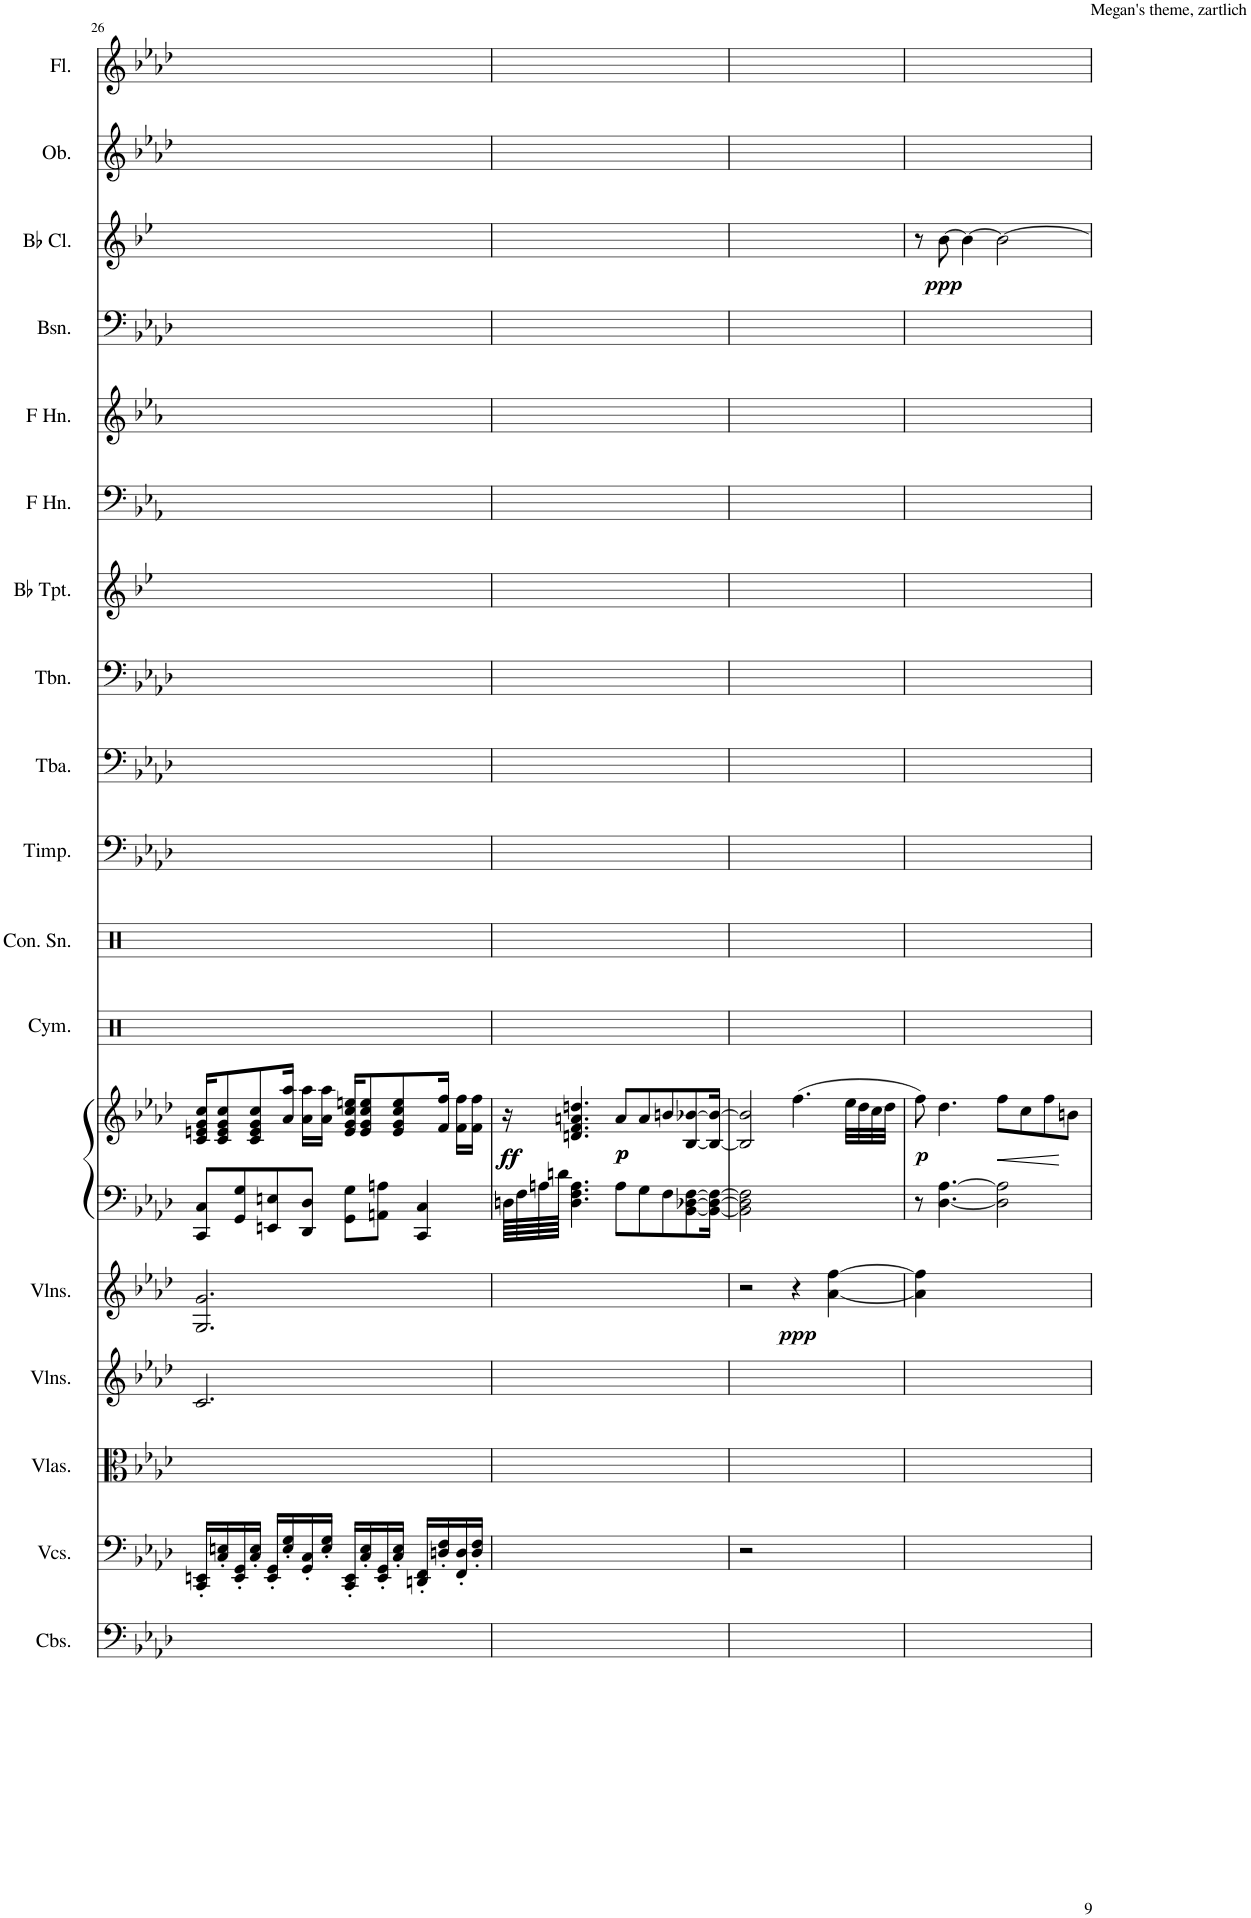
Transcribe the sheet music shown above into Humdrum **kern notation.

**kern	**kern	**kern	**kern	**kern	**dynam	**kern	**kern	**dynam	**kern	**kern	**kern	**kern	**kern	**kern	**kern	**kern	**kern	**kern	**dynam	**kern	**kern
*part18	*part17	*part16	*part15	*part14	*part14	*part13	*part13	*part13	*part12	*part11	*part10	*part9	*part8	*part7	*part6	*part5	*part4	*part3	*part3	*part2	*part1
*staff19	*staff18	*staff17	*staff16	*staff15	*staff15	*staff14	*staff13	*staff13/14	*staff12	*staff11	*staff10	*staff9	*staff8	*staff7	*staff6	*staff5	*staff4	*staff3	*staff3	*staff2	*staff1
*I"Contrabasses	*I"Violoncellos	*I"Violas	*I"Violins	*I"Violins	*	*I"Piano	*	*	*I"Cymbal	*I"Concert Snare Drum	*I"Timpani	*I"Tuba	*I"Trombone	*I"Bb Trumpet	*I"Horn in F	*I"Horn in F	*I"Bassoon	*I"Bb Clarinet	*	*I"Oboe	*I"Flute
*I'Cbs.	*I'Vcs.	*I'Vlas.	*I'Vlns.	*I'Vlns.	*	*I'Pno	*	*	*I'Cym.	*I'Con. Sn.	*I'Timp.	*I'Tba.	*I'Tbn.	*I'Bb Tpt.	*	*	*I'Bsn.	*I'Bb Cl.	*	*I'Ob.	*I'Fl.
!!LO:PB:g=z
*clefF4	*clefF4	*clefC3	*clefG2	*clefG2	*	*clefF4	*clefG2	*	*clefX	*clefX	*clefF4	*clefF4	*clefF4	*clefG2	*clefF4	*clefG2	*clefF4	*clefG2	*	*clefG2	*clefG2
*Trd7c12	*	*	*	*	*	*	*	*	*	*	*	*	*	*Trd1c2	*Trd4c7	*Trd4c7	*	*Trd1c2	*	*	*
*k[b-e-a-d-]	*k[b-e-a-d-]	*k[b-e-a-d-]	*k[b-e-a-d-]	*k[b-e-a-d-]	*	*k[b-e-a-d-]	*k[b-e-a-d-]	*	*k[]	*k[]	*k[b-e-a-d-]	*k[b-e-a-d-]	*k[b-e-a-d-]	*k[b-e-]	*k[b-e-a-]	*k[b-e-a-]	*k[b-e-a-d-]	*k[b-e-]	*	*k[b-e-a-d-]	*k[b-e-a-d-]
*f:	*f:	*f:	*f:	*f:	*	*f:	*f:	*	*	*	*f:	*f:	*f:	*g:	*c:	*c:	*f:	*g:	*	*f:	*f:
*M4/4	*M4/4	*M4/4	*M4/4	*M4/4	*	*M4/4	*M4/4	*	*M4/4	*M4/4	*M4/4	*M4/4	*M4/4	*M4/4	*M4/4	*M4/4	*M4/4	*M4/4	*	*M4/4	*M4/4
=26	=26	=26	=26	=26	=26	=26	=26	=26	=26	=26	=26	=26	=26	=26	=26	=26	=26	=26	=26	=26	=26
1ryy	16CC/' 16EEn/'LL	1ryy	2.c/	2.G/ 2.g/	.	8CC/ 8C/L	16c/ 16en/ 16g/ 16cc/KL	.	1ryy	1ryy	1ryy	1ryy	1ryy	1ryy	1ryy	1ryy	1ryy	1ryy	.	1ryy	1ryy
.	16C/' 16En/'	.	.	.	.	.	8c/ 8e/ 8g/ 8cc/	.	.	.	.	.	.	.	.	.	.	.	.	.	.
.	16EE/' 16GG/'	.	.	.	.	8GG/ 8G/	.	.	.	.	.	.	.	.	.	.	.	.	.	.	.
.	16C/' 16E/'JJ	.	.	.	.	.	8c/ 8e/ 8g/ 8cc/	.	.	.	.	.	.	.	.	.	.	.	.	.	.
.	16EE/' 16GG/'LL	.	.	.	.	8EEn/ 8En/	.	.	.	.	.	.	.	.	.	.	.	.	.	.	.
.	16E/' 16G/'	.	.	.	.	.	16a-/ 16aa-/Jk	.	.	.	.	.	.	.	.	.	.	.	.	.	.
.	16GG/' 16C/'	.	.	.	.	8DD-/ 8D-/J	16a-\ 16aa-\LL	.	.	.	.	.	.	.	.	.	.	.	.	.	.
.	16E/' 16G/'JJ	.	.	.	.	.	16a-\ 16aa-\JJ	.	.	.	.	.	.	.	.	.	.	.	.	.	.
.	16CC/' 16EE/'LL	.	.	.	.	8GG\ 8G\L	16e/ 16g/ 16cc/ 16een/KL	.	.	.	.	.	.	.	.	.	.	.	.	.	.
.	16C/' 16E/'	.	.	.	.	.	8e/ 8g/ 8cc/ 8ee/	.	.	.	.	.	.	.	.	.	.	.	.	.	.
.	16EE/' 16GG/'	.	.	.	.	8AAn\ 8An\J	.	.	.	.	.	.	.	.	.	.	.	.	.	.	.
.	16C/' 16E/'JJ	.	.	.	.	.	8e/ 8g/ 8cc/ 8ee/	.	.	.	.	.	.	.	.	.	.	.	.	.	.
.	16DDn/' 16FF/'LL	.	4ryy	4ryy	.	4CC/ 4C/	.	.	.	.	.	.	.	.	.	.	.	.	.	.	.
.	16Dn/' 16F/'	.	.	.	.	.	16f/ 16ff/Jk	.	.	.	.	.	.	.	.	.	.	.	.	.	.
.	16FF/' 16D/'	.	.	.	.	.	16f\ 16ff\LL	.	.	.	.	.	.	.	.	.	.	.	.	.	.
.	16D/' 16F/'JJ	.	.	.	.	.	16f\ 16ff\JJ	.	.	.	.	.	.	.	.	.	.	.	.	.	.
=27	=27	=27	=27	=27	=27	=27	=27	=27	=27	=27	=27	=27	=27	=27	=27	=27	=27	=27	=27	=27	=27
!	!	!	!	!	!	!	!	!LO:DY:b	!	!	!	!	!	!	!	!	!	!	!	!	!
!	!	!	!	!	!	!	!	!LO:DY:n=1:b	!	!	!	!	!	!	!	!	!	!	!	!	!
1ryy	1ryy	1ryy	1ryy	1ryy	.	64Dn\LLLL	16r	ff ff	1ryy	1ryy	1ryy	1ryy	1ryy	1ryy	1ryy	1ryy	1ryy	1ryy	.	1ryy	1ryy
.	.	.	.	.	.	64F\	.	.	.	.	.	.	.	.	.	.	.	.	.	.	.
.	.	.	.	.	.	64An\	.	.	.	.	.	.	.	.	.	.	.	.	.	.	.
.	.	.	.	.	.	64dn\JJJJ	.	.	.	.	.	.	.	.	.	.	.	.	.	.	.
.	.	.	.	.	.	4.D\ 4.F\ 4.A\	4.dn/ 4.f/ 4.an/ 4.ddn/	.	.	.	.	.	.	.	.	.	.	.	.	.	.
!	!	!	!	!	!	!	!	!LO:DY:n=2:b	!	!	!	!	!	!	!	!	!	!	!	!	!
!	!	!	!	!	!	!	!	!LO:DY:n=3:b	!	!	!	!	!	!	!	!	!	!	!	!	!
.	.	.	.	.	.	8A\L	8a/L	p p	.	.	.	.	.	.	.	.	.	.	.	.	.
.	.	.	.	.	.	8G\	8a/	.	.	.	.	.	.	.	.	.	.	.	.	.	.
.	.	.	.	.	.	8F\	8bn/	.	.	.	.	.	.	.	.	.	.	.	.	.	.
.	.	.	.	.	.	[8BB-\ [8D-X\ [8F\	[8B-/ [8b-X/	.	.	.	.	.	.	.	.	.	.	.	.	.	.
.	.	.	.	.	.	16BB-\_ 16D-\_ 16F\_Jk	16B-/_ 16b-/_Jk	.	.	.	.	.	.	.	.	.	.	.	.	.	.
=28	=28	=28	=28	=28	=28	=28	=28	=28	=28	=28	=28	=28	=28	=28	=28	=28	=28	=28	=28	=28	=28
1ryy	2r	1ryy	1ryy	2r	.	2BB-\] 2D-\] 2F\]	2B-/] 2b-/]	.	1ryy	1ryy	1ryy	1ryy	1ryy	1ryy	1ryy	1ryy	1ryy	1ryy	.	1ryy	1ryy
!	!	!	!	!	!LO:DY:b	!	!	!	!	!	!	!	!	!	!	!	!	!	!	!	!
.	2ryy	.	.	4r	ppp	2ryy	(4.ff\	.	.	.	.	.	.	.	.	.	.	.	.	.	.
.	.	.	.	[4a-\ [4ff\	.	.	.	.	.	.	.	.	.	.	.	.	.	.	.	.	.
.	.	.	.	.	.	.	32ee-\LLL	.	.	.	.	.	.	.	.	.	.	.	.	.	.
.	.	.	.	.	.	.	32dd-\	.	.	.	.	.	.	.	.	.	.	.	.	.	.
.	.	.	.	.	.	.	32cc\	.	.	.	.	.	.	.	.	.	.	.	.	.	.
.	.	.	.	.	.	.	32dd-\JJJ	.	.	.	.	.	.	.	.	.	.	.	.	.	.
=29	=29	=29	=29	=29	=29	=29	=29	=29	=29	=29	=29	=29	=29	=29	=29	=29	=29	=29	=29	=29	=29
!	!	!	!	!	!	!	!	!LO:DY:b	!	!	!	!	!	!	!	!	!	!	!	!	!
1ryy	1ryy	1ryy	1ryy	4a-\] 4ff\]	.	8r	8ff\)	p	1ryy	1ryy	1ryy	1ryy	1ryy	1ryy	1ryy	1ryy	1ryy	8r	.	1ryy	1ryy
!	!	!	!	!	!	!	!	!	!	!	!	!	!	!	!	!	!	!	!LO:DY:b	!	!
.	.	.	.	.	.	[4.D-\ [4.A-\	4.dd-\	.	.	.	.	.	.	.	.	.	.	[8b-\	ppp	.	.
.	.	.	.	2.ryy	.	.	.	.	.	.	.	.	.	.	.	.	.	4b-\_	.	.	.
!	!	!	!	!	!	!	!	!LO:HP:b	!	!	!	!	!	!	!	!	!	!	!	!	!
.	.	.	.	.	.	2D-\] 2A-\]	8ff\L	<	.	.	.	.	.	.	.	.	.	2b-\_	.	.	.
.	.	.	.	.	.	.	8cc\	.	.	.	.	.	.	.	.	.	.	.	.	.	.
.	.	.	.	.	.	.	8ff\	.	.	.	.	.	.	.	.	.	.	.	.	.	.
.	.	.	.	.	.	.	8bn\J	[	.	.	.	.	.	.	.	.	.	.	.	.	.
!	!	!	!	!	!	!	!	!	!	!	!	!	!	!	!	!	!	!	!	!	!LO:TX:a:t=Megan's theme, zartlich
=	=	=	=	=	=	=	=	=	=	=	=	=	=	=	=	=	=	=	=	=	=
*-	*-	*-	*-	*-	*-	*-	*-	*-	*-	*-	*-	*-	*-	*-	*-	*-	*-	*-	*-	*-	*-
